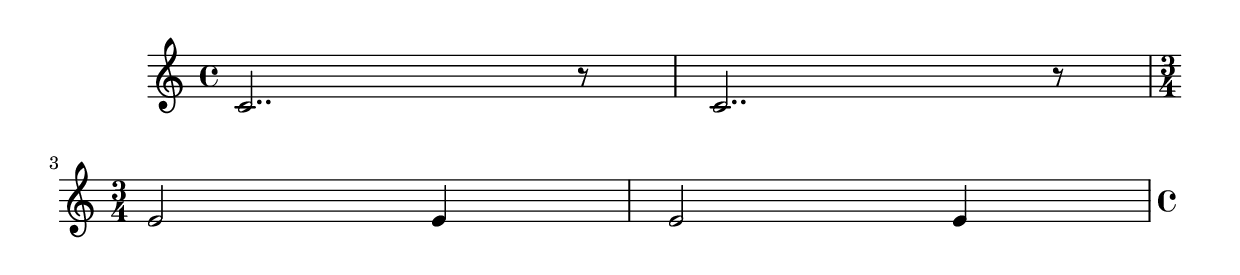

\version "2.3.22"
\header {
    
    texidoc ="Broken engraving of a bar at the end of a line does not upset 
    the space following rests and notes."  }

\score
{
 \relative c' {
    c2.. r8
    c2.. r8
    \time 3/4 \break
    e2 e4 | e2 e4 \time 4/4 \break
}
\layout {
    raggedright = ##t }  
}

